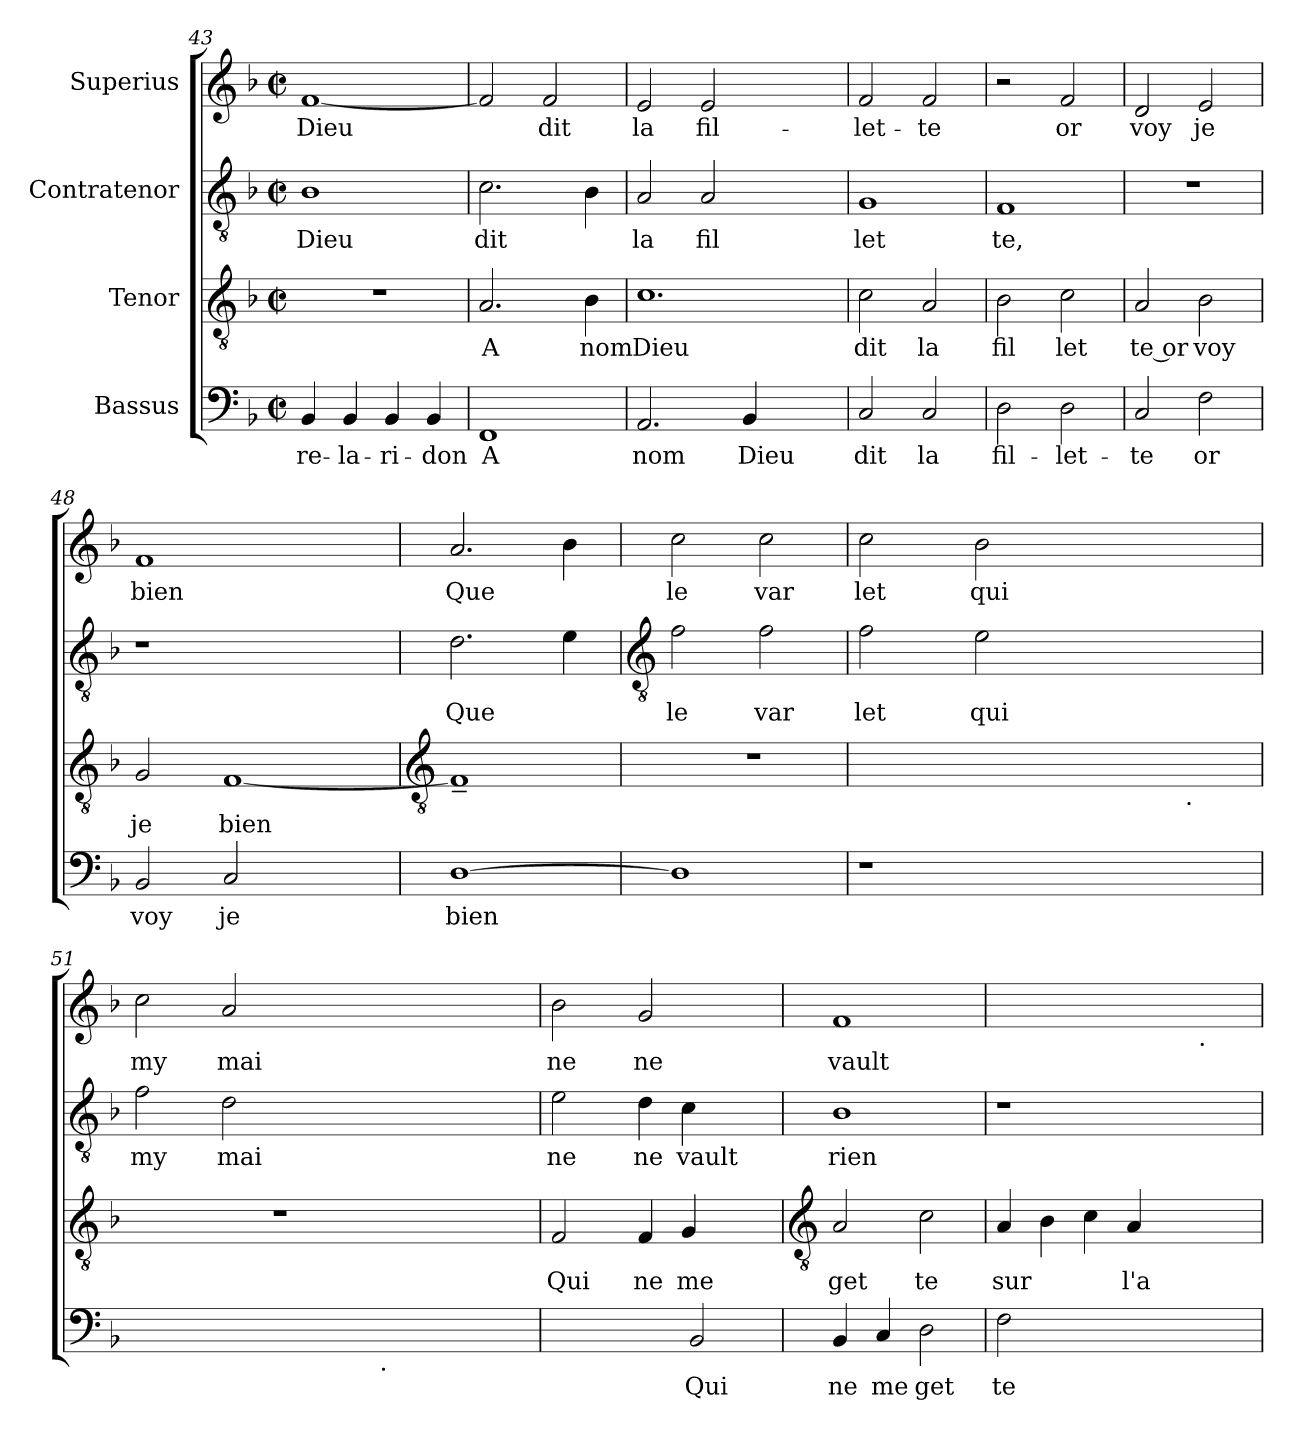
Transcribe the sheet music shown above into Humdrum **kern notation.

**kern	**text	**kern	**text	**kern	**text	**kern	**text
*part4	*part4	*part3	*part3	*part2	*part2	*part1	*part1
*staff4	*staff4	*staff3	*staff3	*staff2	*staff2	*staff1	*staff1
*I"Bassus	*	*I"Tenor	*	*I"Contratenor	*	*I"Superius	*
*clefF4	*	*clefGv2	*	*clefGv2	*	*clefG2	*
*k[b-]	*	*k[b-]	*	*k[b-]	*	*k[b-]	*
*F:	*	*F:	*	*F:	*	*F:	*
*M2/2	*	*M2/2	*	*M2/2	*	*M2/2	*
*met(c|)	*	*met(c|)	*	*met(c|)	*	*met(c|)	*
=43	=43	=43	=43	=43	=43	=43	=43
!	!LO:LY:b	!	!	!	!LO:LY:b	!	!LO:LY:b
4BB-/	-re-	1r	.	1B-	Dieu	[1f	Dieu
!	!LO:LY:b	!	!	!	!	!	!
4BB-/	-la-	.	.	.	.	.	.
!	!LO:LY:b	!	!	!	!	!	!
4BB-/	-ri-	.	.	.	.	.	.
!	!LO:LY:b	!	!	!	!	!	!
4BB-/	-don	.	.	.	.	.	.
=44	=44	=44	=44	=44	=44	=44	=44
!	!LO:LY:b	!	!LO:LY:b	!	!LO:LY:b	!	!
1FF	A	2.A/	A	2.c\	dit	2f/]	.
!	!	!	!	!	!	!	!LO:LY:b
.	.	.	.	.	.	2f/	dit
!	!	!	!LO:LY:b	!	!	!	!
.	.	4B-\	nom	4B-\	.	.	.
=44A	=44A	=44A	=44A	=44A	=44A	=44A	=44A
!	!LO:LY:b	!	!LO:LY:b	!	!LO:LY:b	!	!LO:LY:b
2.AA/	nom	1.c	Dieu	2A/	la	2e/	la
!	!	!	!	!	!LO:LY:b	!	!LO:LY:b
.	.	.	.	2A/	fil	2e/	fil-
!	!LO:LY:b	!	!	!	!	!	!
4BB-/	Dieu	.	.	.	.	.	.
2ryy	.	.	.	2ryy	.	2ryy	.
=45A	=45A	=45A	=45A	=45A	=45A	=45A	=45A
!	!LO:LY:b	!	!LO:LY:b	!	!LO:LY:b	!	!LO:LY:b
2C/	dit	2c\	dit	1G	let	2f/	-let-
!	!LO:LY:b	!	!LO:LY:b	!	!	!	!LO:LY:b
2C/	la	2A/	la	.	.	2f/	-te
=46A	=46A	=46A	=46A	=46A	=46A	=46A	=46A
!	!LO:LY:b	!	!LO:LY:b	!	!LO:LY:b	!	!
2D\	fil-	2B-\	fil	1F	te,	2r	.
!	!LO:LY:b	!	!LO:LY:b	!	!	!	!LO:LY:b
2D\	-let-	2c\	let	.	.	2f/	or
=47A	=47A	=47A	=47A	=47A	=47A	=47A	=47A
!	!LO:LY:b	!	!LO:LY:b	!	!	!	!LO:LY:b
2C/	-te	2A/	te or	1r	.	2d/	voy
!	!LO:LY:b	!	!LO:LY:b	!	!	!	!LO:LY:b
2F\	or	2B-\	voy	.	.	2e/	je
=48A	=48A	=48A	=48A	=48A	=48A	=48A	=48A
!	!LO:LY:b	!	!LO:LY:b	!	!	!	!LO:LY:b
2BB-/	voy	2G/	je	1r	.	1f	bien
!	!LO:LY:b	!	!LO:LY:b	!	!	!	!
2C/	je	[1F	bien	.	.	.	.
2ryy	.	.	.	2ryy	.	2ryy	.
!!LO:LB:g=z
=49	=49	=49	=49	=49	=49	=49	=49
*	*	*clefGv2	*	*	*	*	*
!	!LO:LY:b	!	!	!	!LO:LY:b	!	!LO:LY:b
[1D	bien	1F~]	.	2.d\	Que	2.a/	Que
.	.	.	.	4e\	.	4b-\	.
!!LO:LB:g=z
=50	=50	=50	=50	=50	=50	=50	=50
*	*	*	*	*clefGv2	*	*	*
!	!	!	!	!	!LO:LY:b	!	!LO:LY:b
1D]	.	1r	.	2f\	le	2cc\	le
!	!	!	!	!	!LO:LY:b	!	!LO:LY:b
.	.	.	.	2f\	var	2cc\	var
=51	=51	=51	=51	=51	=51	=51	=51
!	!	!	!	!	!LO:LY:b	!	!LO:LY:b
1r	.	4ryy	.	2f\	let	2cc\	let
.	.	4ryy	.	.	.	.	.
!	!	!	!	!	!LO:LY:b	!	!LO:LY:b
.	.	4ryy	.	2e\	qui	2b-\	qui
.	.	64ryy	.	.	.	.	.
.	.	64ryy	.	.	.	.	.
.	.	64ryy	.	.	.	.	.
.	.	64ryy	.	.	.	.	.
.	.	64ryy	.	.	.	.	.
.	.	64ryy	.	.	.	.	.
.	.	64ryy	.	.	.	.	.
.	.	64ryy	.	.	.	.	.
.	.	64ryy	.	.	.	.	.
.	.	64ryy	.	.	.	.	.
.	.	64ryy	.	.	.	.	.
.	.	64ryy	.	.	.	.	.
.	.	64ryy	.	.	.	.	.
.	.	64ryy	.	.	.	.	.
!	!	!LO:TX:b:t=.	!	!	!	!	!
.	.	64ryy	.	.	.	.	.
.	.	4ryy	.	.	.	.	.
8...ryy	.	.	.	8...ryy	.	8...ryy	.
=51A	=51A	=51A	=51A	=51A	=51A	=51A	=51A
!	!	!	!	!	!LO:LY:b	!	!LO:LY:b
4ryy	.	4ryy	.	2f\	my	2cc\	my
4ryy	.	4ryy	.	.	.	.	.
!	!	!	!	!	!LO:LY:b	!	!LO:LY:b
4ryy	.	4ryy	.	2d\	mai	2a/	mai
64ryy	.	64ryy	.	.	.	.	.
64ryy	.	1r	.	.	.	.	.
64ryy	.	.	.	.	.	.	.
64ryy	.	.	.	.	.	.	.
64ryy	.	.	.	.	.	.	.
64ryy	.	.	.	.	.	.	.
64ryy	.	.	.	.	.	.	.
64ryy	.	.	.	.	.	.	.
64ryy	.	.	.	.	.	.	.
64ryy	.	.	.	.	.	.	.
64ryy	.	.	.	.	.	.	.
64ryy	.	.	.	.	.	.	.
64ryy	.	.	.	.	.	.	.
64ryy	.	.	.	.	.	.	.
!LO:TX:b:t=.	!	!	!	!	!	!	!
64ryy	.	.	.	.	.	.	.
4ryy	.	.	.	.	.	.	.
.	.	.	.	2ryy	.	2ryy	.
2ryy	.	.	.	.	.	.	.
.	.	.	.	4ryy	.	4ryy	.
32ryy	.	.	.	.	.	.	.
.	.	.	.	64ryy	.	64ryy	.
=52A	=52A	=52A	=52A	=52A	=52A	=52A	=52A
!	!	!	!LO:LY:b	!	!LO:LY:b	!	!LO:LY:b
4ryy	.	2F/	Qui	2e\	ne	2b-\	ne
4ryy	.	.	.	.	.	.	.
!	!	!	!LO:LY:b	!	!LO:LY:b	!	!LO:LY:b
4ryy	.	4F/	ne	4d\	ne	2g/	ne
!	!	!	!LO:LY:b	!	!LO:LY:b	!	!
64ryy	.	4G/	me	4c\	vault	.	.
!	!LO:LY:b	!	!	!	!	!	!
2BB-/	Qui	.	.	.	.	.	.
.	.	4ryy	.	4ryy	.	4ryy	.
.	.	64ryy	.	64ryy	.	64ryy	.
!!LO:LB:g=z
=53A	=53A	=53A	=53A	=53A	=53A	=53A	=53A
*	*	*clefGv2	*	*	*	*	*
!	!LO:LY:b	!	!LO:LY:b	!	!LO:LY:b	!	!LO:LY:b
4BB-/	ne	2A/	get	1B-	rien	1f	vault
!	!LO:LY:b	!	!	!	!	!	!
4C/	me	.	.	.	.	.	.
!	!LO:LY:b	!	!LO:LY:b	!	!	!	!
2D\	get	2c\	te	.	.	.	.
!!LO:LB:g=z
=54	=54	=54	=54	=54	=54	=54	=54
!	!LO:LY:b	!	!LO:LY:b	!	!	!	!
2F\	te	4A/	sur	1r	.	4ryy	.
.	.	4B-\	.	.	.	4ryy	.
2ryy	.	4c\	.	.	.	4ryy	.
!	!	!	!LO:LY:b	!	!	!	!
.	.	4A/	l'a	.	.	32ryy	.
.	.	.	.	.	.	32ryy	.
.	.	.	.	.	.	32ryy	.
.	.	.	.	.	.	32ryy	.
.	.	.	.	.	.	32ryy	.
.	.	.	.	.	.	32ryy	.
!	!	!	!	!	!	!LO:TX:b:t=.	!
.	.	.	.	.	.	32ryy	.
.	.	.	.	.	.	4ryy	.
8..ryy	.	8..ryy	.	8..ryy	.	.	.
=	=	=	=	=	=	=	=
*-	*-	*-	*-	*-	*-	*-	*-
